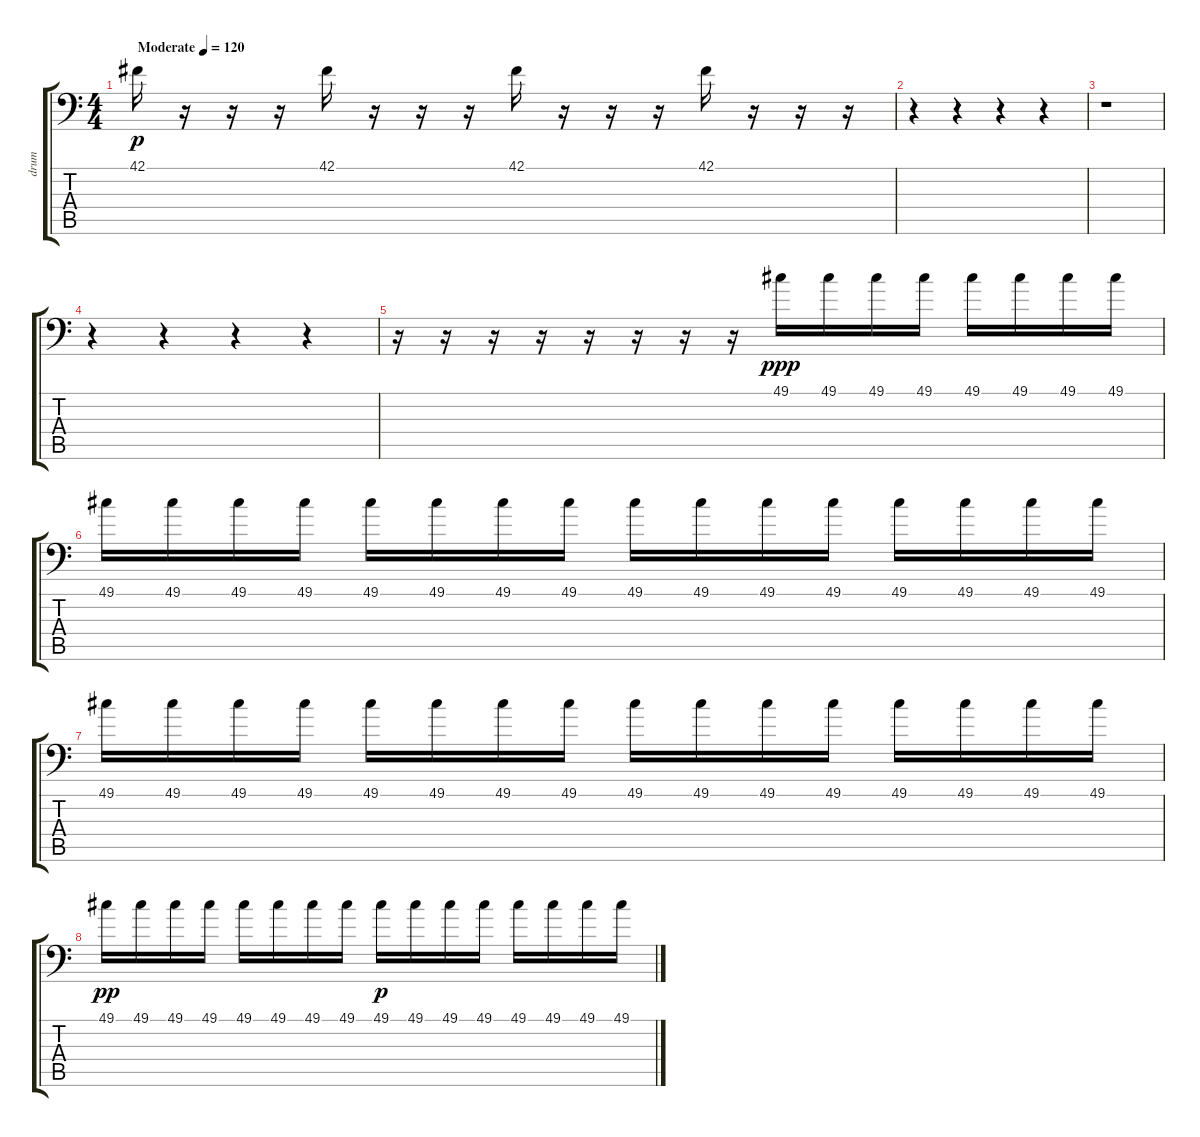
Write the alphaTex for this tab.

\track ("drum" "drum") {instrument acousticgrandpiano}
\staff {score tabs}
\tuning (C-1 C-1 C-1 C-1 C-1 C-1) {hide}
\ts (4 4)
\tempo (120 "Moderate")
\clef f4
\ks c
42.1.16{dy p instrument acousticgrandpiano} r.16 r.16 r.16 42.1.16 r.16 r.16 r.16 42.1.16 r.16 r.16 r.16 42.1.16 r.16 r.16 r.16 |
r.4 r.4 r.4 r.4 |
r.1 |
r.4 r.4 r.4 r.4 |
r.16 r.16 r.16 r.16 r.16 r.16 r.16 r.16 49.1.16{dy ppp} 49.1.16 49.1.16 49.1.16 49.1.16 49.1.16 49.1.16 49.1.16 |
49.1.16 49.1.16 49.1.16 49.1.16 49.1.16 49.1.16 49.1.16 49.1.16 49.1.16 49.1.16 49.1.16 49.1.16 49.1.16 49.1.16 49.1.16 49.1.16 |
49.1.16 49.1.16 49.1.16 49.1.16 49.1.16 49.1.16 49.1.16 49.1.16 49.1.16 49.1.16 49.1.16 49.1.16 49.1.16 49.1.16 49.1.16 49.1.16 |
49.1.16{dy pp} 49.1.16 49.1.16 49.1.16 49.1.16 49.1.16 49.1.16 49.1.16 49.1.16{dy p} 49.1.16 49.1.16 49.1.16 49.1.16 49.1.16 49.1.16 49.1.16
